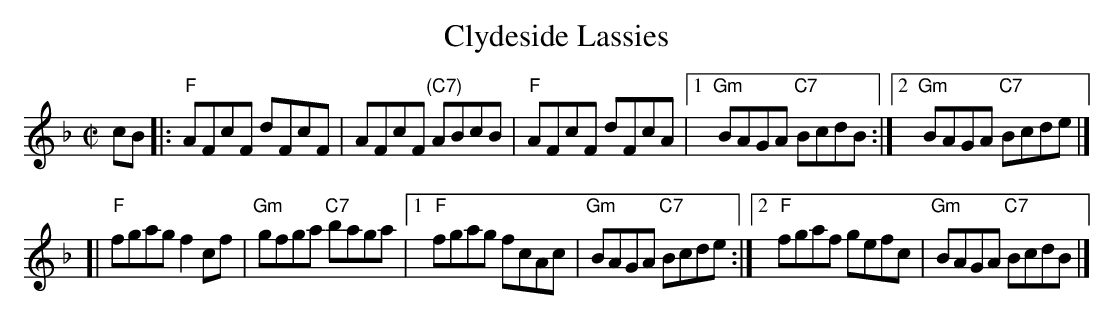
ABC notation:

X:1
T: Clydeside Lassies
M: C|
L: 1/8
K: F
cB \
|: "F"AFcF dFcF | AFcF "(C7)"ABcB | "F"AFcF dFcA \
|1 "Gm"BAGA "C7"BcdB :|2 "Gm"BAGA "C7"Bcde |]
[| "F"fgag f2cf | "Gm"gfga "C7"baga \
|1 "F"fgag fcAc | "Gm"BAGA "C7"Bcde \
:|2 "F"fgaf gefc | "Gm"BAGA "C7"BcdB |]
